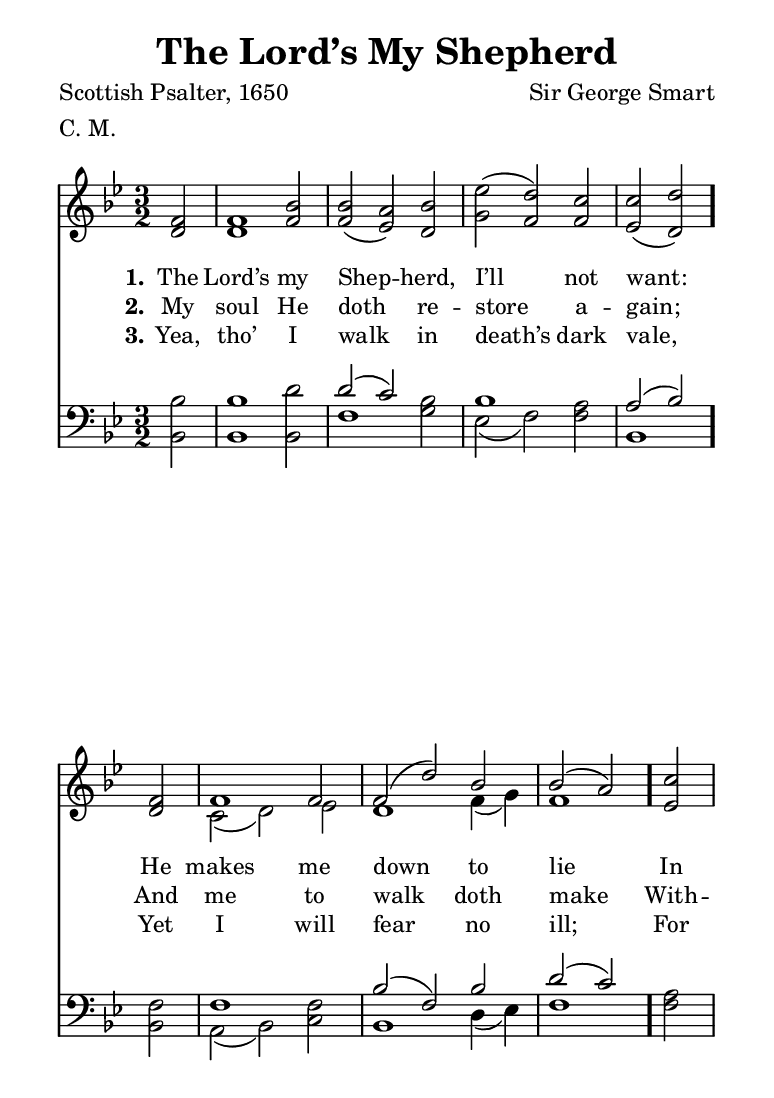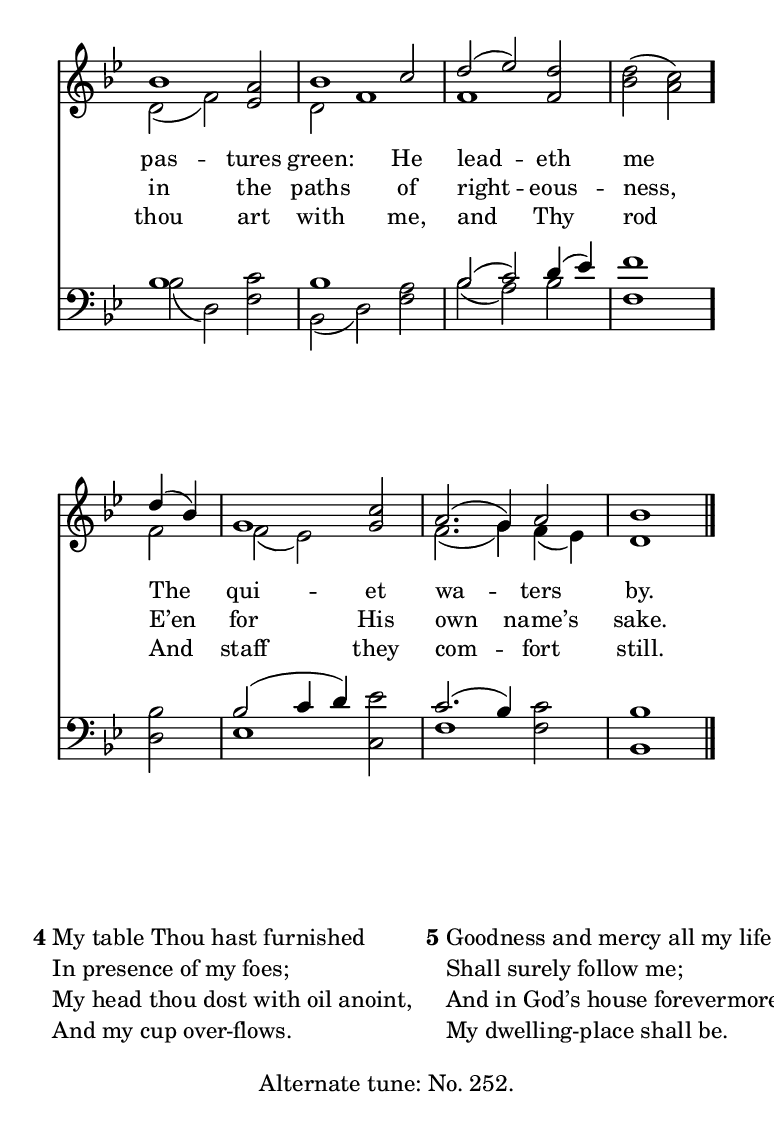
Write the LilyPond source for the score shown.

\include "common/global.ily"
\paper {
  \include "common/paper.ily"
  %ragged-bottom = ##t
  ragged-last-bottom = ##t
  %systems-per-page = ##f
  %page-count = ##f
  system-count = #(cond (is-eogsized 2) (#t #f))
}

\header{
  hymnnumber = "143"
  title = "The Lord’s My Shepherd"
  tunename = "Wiltshire"
  meter = "C. M."
  poet = "Scottish Psalter, 1650"
  composer = "Sir George Smart"
  %copyright = ""
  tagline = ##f
}

% for fermata in MIDI
ta = { \tempo 2=80 }
tb = { \tempo 2=40 }

global = {
  \include "common/overrides.ily"
  \override Staff.TimeSignature.style = #'numbered
  \time 3/2
  \override Score.MetronomeMark.transparent = ##t % hide all fermata changes too
  \ta
  \key bes \major
  \partial 2
  \autoBeamOff
}

notesSoprano = {
\global
\relative c' {

  f2 | f1 bes2 | bes( a) bes | ees( d) c | c( d)
  f,2 | f1 f2 | f( d') bes | bes( a)
  c2 | bes1 a2 | bes1 c2 | d( ees) d | d( c)
  d4( bes) | g1 c2 | a2.( g4) a2 | bes1
  \bar "|."

}
}

notesAlto = {
\global
\relative e' {

  d2 | d1 f2 | f( ees) d | g( f) f | ees( d)
  d2 | c( d) ees | d1 f4( g) | f1
  ees2 | d( f) ees | d f1 | f1 f2 | bes( a)
  f2 | f( ees) g | f2.( g4) f4( ees) | d1

}
}

notesTenor = {
\global
\relative a {

  bes2 | bes1 d2 | d( c) bes | bes1 a2 | a( bes)
  f2 | f1 f2 | bes( f) bes | d( c)
  a2 | bes1 c2 | bes1 a2 | bes2( c) d4( ees) | f1
  bes,2 | bes( c4 d) ees2 | c2.( bes4) c2 | bes1

}
}

notesBass = {
\global
\relative f, {

  bes2 | bes1 bes2 | f'1 g2 | ees( f) f | bes,1
  bes2 | a( bes) c | bes1 d4( ees) | f1
  f2 | bes( d,) f | bes,( d) f | bes( a) bes | f1
  d2 | ees1 c2 | f1 f2 | bes,1

}
}

wordsA = \lyricmode {
\set stanza = "1."

The Lord’s my Shep -- herd, I’ll not want: \bar "."
He makes me down to lie \bar "."
In pas -- tures green: He lead -- eth me \bar "."
The qui -- et wa -- ters by. \bar "."

}

wordsB = \lyricmode {
\set stanza = "2."

My soul He doth re -- store a -- gain;
And me to walk doth make
With -- in the paths of right -- eous -- ness,
E’en for His own name’s sake.

}

wordsC = \lyricmode {
\set stanza = "3."

Yea, tho’ I walk in death’s dark vale,
Yet I will fear no ill;
For thou art with me, and Thy rod
And staff they com -- fort still.

}

wordsD = \markuplist {

\line { My table Thou hast furnished }
\line { In presence of my foes; }
\line { My head thou dost with oil anoint, }
\line { And my cup over-flows. }

}

wordsE = \markuplist {

\line { Goodness and mercy all my life }
\line { Shall surely follow me; }
\line { And in God’s house forevermore }
\line { My dwelling-place shall be. }

}

\score {
  \context ChoirStaff <<
    \context Staff = upper <<
      \set Staff.autoBeaming = ##f
      \set ChoirStaff.systemStartDelimiter = #'SystemStartBar
      \set ChoirStaff.printPartCombineTexts = ##f
      \partcombine #'(2 . 9) \notesSoprano \notesAlto
      \context NullVoice = sopranos { \voiceOne << \notesSoprano >> }
      \context NullVoice = altos { \voiceTwo << \notesAlto >> }
      \context Lyrics = one   \lyricsto sopranos \wordsA
      \context Lyrics = two   \lyricsto sopranos \wordsB
      \context Lyrics = three \lyricsto sopranos \wordsC
    >>
    \context Staff = men <<
      \clef bass
      \set ChoirStaff.printPartCombineTexts = ##f
      \partcombine #'(2 . 9) \notesTenor \notesBass
      \context NullVoice = tenors { \voiceOne << \notesTenor >> }
      \context NullVoice = basses { \voiceTwo << \notesBass >> }
    >>
  >>
  \layout {
    \include "common/layout.ily"
  }
  \midi{
    \include "common/midi.ily"
  }
}

\noPageBreak

\markup { \fill-line {
  \hspace #0.1
  \line{ \bold 4 \column { \wordsD } }
  \hspace #0.1
  \line{ \bold 5 \column { \wordsE } }
  \hspace #0.1
} }

\noPageBreak

\markup { \vspace #1.4 \fill-line { \line { Alternate tune: No. 252. } } }

\version "2.19.49"  % necessary for upgrading to future LilyPond versions.

% vi:set et ts=2 sw=2 ai nocindent syntax=lilypond:
